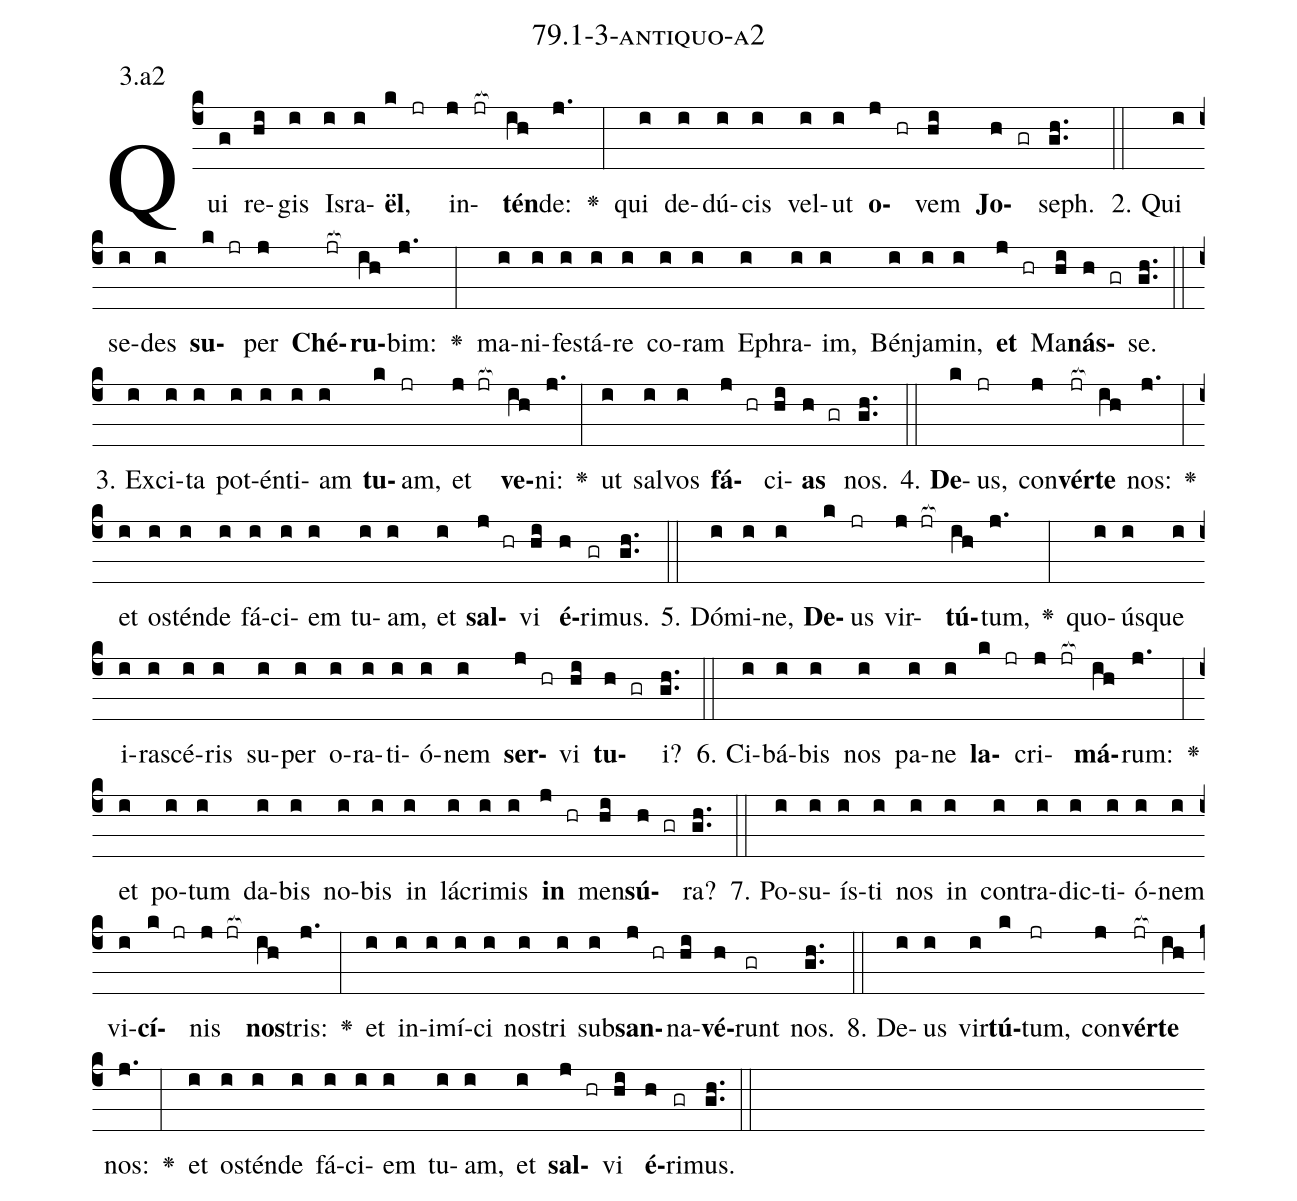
name: 79.1-3-antiquo-a2;
annotation: 3.a2;
%%
(c4)Qui(g) re(hi)gis(i) Is(i)ra(i)<b>ël</b>,(k jr) in(j jr[ocb:1{])<b>tén</b>(ih[ocb:0}])de:(j.) <v>\greheightstar</v>(:) qui(i) de(i)dú(i)cis(i) vel(i)ut(i) <b>o</b>(j hr)vem(hi) <b>Jo</b>(h gr)seph.(gh..) (::)
2. Qui(i) se(i)des(i) <b>su</b>(k jr)per(j) <b>Ché</b>(jr[ocb:1{])<b>ru</b>(ih[ocb:0}])bim:(j.) <v>\greheightstar</v>(:) ma(i)ni(i)fes(i)tá(i)re(i) co(i)ram(i) E(i)phra(i)im,(i) Bén(i)ja(i)min,(i) <b>et</b>(j hr) Ma(hi)<b>nás</b>(h gr)se.(gh..) (::)
3. Ex(i)ci(i)ta(i) pot(i)én(i)ti(i)am(i) <b>tu</b>(k)am,(jr) et(j jr[ocb:1{]) <b>ve</b>(ih[ocb:0}])ni:(j.) <v>\greheightstar</v>(:) ut(i) sal(i)vos(i) <b>fá</b>(j hr)ci(hi)<b>as</b>(h gr) nos.(gh..) (::)
4. <b>De</b>(k)us,(jr) con(j)<b>vér</b>(jr[ocb:1{])<b>te</b>(ih[ocb:0}]) nos:(j.) <v>\greheightstar</v>(:) et(i) os(i)tén(i)de(i) fá(i)ci(i)em(i) tu(i)am,(i) et(i) <b>sal</b>(j hr)vi(hi) <b>é</b>(h)ri(gr)mus.(gh..) (::)
5. Dó(i)mi(i)ne,(i) <b>De</b>(k)us(jr) vir(j jr[ocb:1{])<b>tú</b>(ih[ocb:0}])tum,(j.) <v>\greheightstar</v>(:) quo(i)ús(i)que(i) i(i)ra(i)scé(i)ris(i) su(i)per(i) o(i)ra(i)ti(i)ó(i)nem(i) <b>ser</b>(j hr)vi(hi) <b>tu</b>(h gr)i?(gh..) (::)
6. Ci(i)bá(i)bis(i) nos(i) pa(i)ne(i) <b>la</b>(k jr)cri(j jr[ocb:1{])<b>má</b>(ih[ocb:0}])rum:(j.) <v>\greheightstar</v>(:) et(i) po(i)tum(i) da(i)bis(i) no(i)bis(i) in(i) lá(i)cri(i)mis(i) <b>in</b>(j hr) men(hi)<b>sú</b>(h gr)ra?(gh..) (::)
7. Po(i)su(i)ís(i)ti(i) nos(i) in(i) con(i)tra(i)dic(i)ti(i)ó(i)nem(i) vi(i)<b>cí</b>(k jr)nis(j jr[ocb:1{]) <b>nos</b>(ih[ocb:0}])tris:(j.) <v>\greheightstar</v>(:) et(i) in(i)i(i)mí(i)ci(i) nos(i)tri(i) sub(i)<b>san</b>(j hr)na(hi)<b>vé</b>(h)runt(gr) nos.(gh..) (::)
8. De(i)us(i) vir(i)<b>tú</b>(k)tum,(jr) con(j)<b>vér</b>(jr[ocb:1{])<b>te</b>(ih[ocb:0}]) nos:(j.) <v>\greheightstar</v>(:) et(i) os(i)tén(i)de(i) fá(i)ci(i)em(i) tu(i)am,(i) et(i) <b>sal</b>(j hr)vi(hi) <b>é</b>(h)ri(gr)mus.(gh..) (::)
